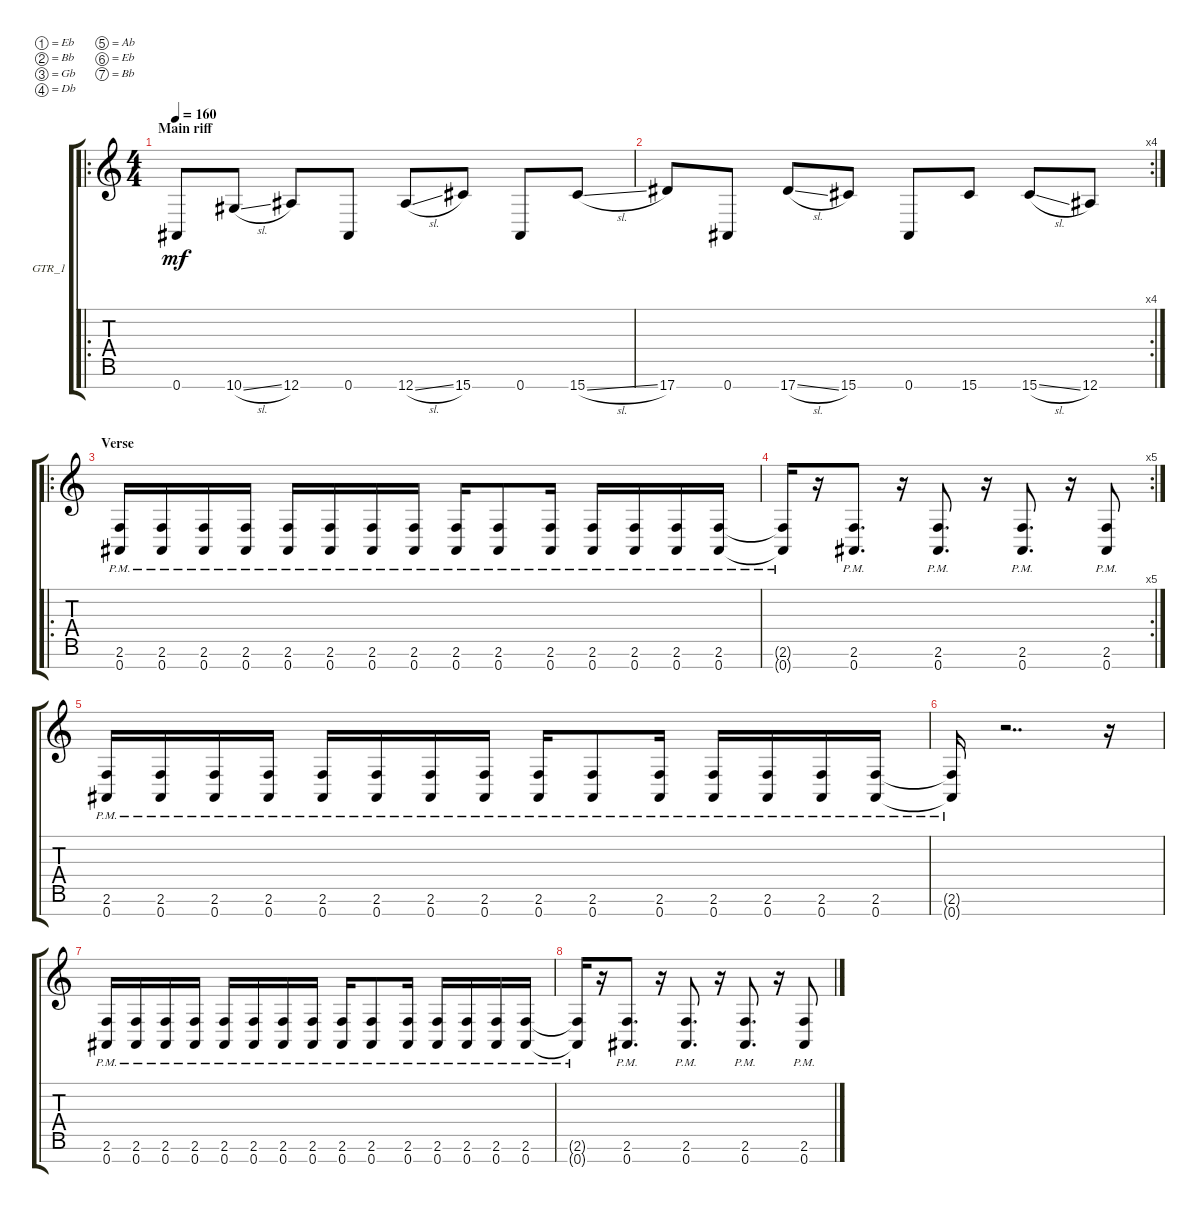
\defaultSystemsLayout 4
\bracketExtendMode groupsimilarinstruments
\firstSystemTrackNameOrientation horizontal
\otherSystemsTrackNameOrientation horizontal
\track ("GTR_1" "GTR_1") {instrument distortionguitar}
\staff {score tabs}
\tuning (Eb4 Bb3 Gb3 Db3 Ab2 Eb2 Bb1)
\ro
\ts (4 4)
\section ("" "Main riff")
\tempo 160
\clef g2
\ks c
0.7.8{lyrics (0 "") lyrics (1 "") lyrics (2 "") lyrics (3 "") lyrics (4 "") dy mf} 10.7{sl}.8{lyrics (0 "") lyrics (1 "") lyrics (2 "") lyrics (3 "") lyrics (4 "")} 12.7.8{lyrics (0 "") lyrics (1 "") lyrics (2 "") lyrics (3 "") lyrics (4 "")} 0.7.8{lyrics (0 "") lyrics (1 "") lyrics (2 "") lyrics (3 "") lyrics (4 "")} 12.7{sl}.8{lyrics (0 "") lyrics (1 "") lyrics (2 "") lyrics (3 "") lyrics (4 "")} 15.7.8{lyrics (0 "") lyrics (1 "") lyrics (2 "") lyrics (3 "") lyrics (4 "")} 0.7.8{lyrics (0 "") lyrics (1 "") lyrics (2 "") lyrics (3 "") lyrics (4 "")} 15.7{sl}.8{lyrics (0 "") lyrics (1 "") lyrics (2 "") lyrics (3 "") lyrics (4 "")} |
\rc 4
17.7.8{lyrics (0 "") lyrics (1 "") lyrics (2 "") lyrics (3 "") lyrics (4 "")} 0.7.8{lyrics (0 "") lyrics (1 "") lyrics (2 "") lyrics (3 "") lyrics (4 "")} 17.7{sl}.8{lyrics (0 "") lyrics (1 "") lyrics (2 "") lyrics (3 "") lyrics (4 "")} 15.7.8{lyrics (0 "") lyrics (1 "") lyrics (2 "") lyrics (3 "") lyrics (4 "")} 0.7.8{lyrics (0 "") lyrics (1 "") lyrics (2 "") lyrics (3 "") lyrics (4 "")} 15.7.8{lyrics (0 "") lyrics (1 "") lyrics (2 "") lyrics (3 "") lyrics (4 "")} 15.7{sl}.8 12.7.8 |
\ro
\section ("" "Verse")
(0.7{pm} 2.6{pm}).16 (0.7{pm} 2.6{pm}).16 (2.6{pm} 0.7{pm}).16 (0.7{pm} 2.6{pm}).16 (0.7{pm} 2.6{pm}).16 (2.6{pm} 0.7{pm}).16 (0.7{pm} 2.6{pm}).16 (0.7{pm} 2.6{pm}).16 (0.7{pm} 2.6{pm}).16 (2.6{pm} 0.7{pm}).8 (0.7{pm} 2.6{pm}).16 (0.7{pm} 2.6{pm}).16 (0.7{pm} 2.6{pm}).16 (0.7{pm} 2.6{pm}).16 (0.7{pm} 2.6{pm}).16 |
\rc 5
(0.7{pm t} 2.6{pm t}).16 r.16 (0.7{pm} 2.6{pm}).8{d} r.16 (0.7{pm} 2.6{pm}).8{d} r.16 (0.7{pm} 2.6{pm}).8{d} r.16 (0.7{pm} 2.6{pm}).8 |
(0.7{pm} 2.6{pm}).16 (0.7{pm} 2.6{pm}).16 (2.6{pm} 0.7{pm}).16 (0.7{pm} 2.6{pm}).16 (0.7{pm} 2.6{pm}).16 (2.6{pm} 0.7{pm}).16 (0.7{pm} 2.6{pm}).16 (0.7{pm} 2.6{pm}).16 (0.7{pm} 2.6{pm}).16 (2.6{pm} 0.7{pm}).8 (0.7{pm} 2.6{pm}).16 (0.7{pm} 2.6{pm}).16 (0.7{pm} 2.6{pm}).16 (0.7{pm} 2.6{pm}).16 (0.7{pm} 2.6{pm}).16 |
(0.7{pm t} 2.6{pm t}).16 r.2{dd} r.16 |
(0.7{pm} 2.6{pm}).16 (0.7{pm} 2.6{pm}).16 (2.6{pm} 0.7{pm}).16 (0.7{pm} 2.6{pm}).16 (0.7{pm} 2.6{pm}).16 (2.6{pm} 0.7{pm}).16 (0.7{pm} 2.6{pm}).16 (0.7{pm} 2.6{pm}).16 (0.7{pm} 2.6{pm}).16 (2.6{pm} 0.7{pm}).8 (0.7{pm} 2.6{pm}).16 (0.7{pm} 2.6{pm}).16 (0.7{pm} 2.6{pm}).16 (0.7{pm} 2.6{pm}).16 (0.7{pm} 2.6{pm}).16 |
(0.7{pm t} 2.6{pm t}).16 r.16 (0.7{pm} 2.6{pm}).8{d} r.16 (0.7{pm} 2.6{pm}).8{d} r.16 (0.7{pm} 2.6{pm}).8{d} r.16 (0.7{pm} 2.6{pm}).8
